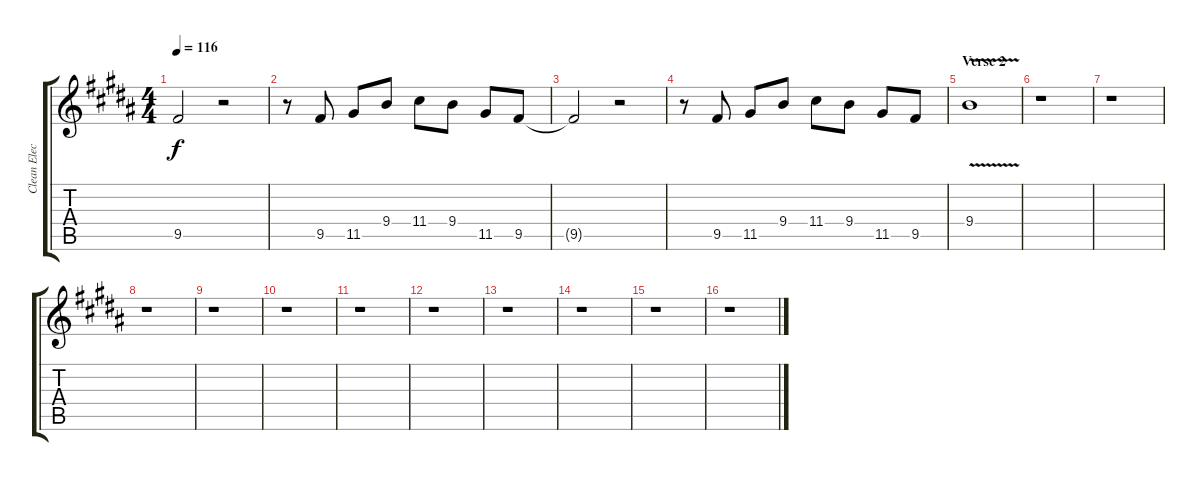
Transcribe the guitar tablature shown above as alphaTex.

\track ("Clean Electric" "Clean Elec") {instrument electricguitarclean}
\staff {score tabs}
\tuning (E4 B3 G3 D3 A2 E2) {hide}
\ts (4 4)
\tempo 116
\clef g2
\ks b
9.5{t}.2{dy f} r.2 |
r.8 9.5.8 11.5.8 9.4.8 11.4.8 9.4.8 11.5.8 9.5.8 |
9.5{t}.2 r.2 |
r.8 9.5.8 11.5.8 9.4.8 11.4.8 9.4.8 11.5.8 9.5.8 |
\section ("" "Verse 2")
9.4{v}.1 |
r.1 |
r.1 |
r.1 |
r.1 |
r.1 |
r.1 |
r.1 |
r.1 |
r.1 |
r.1 |
r.1
